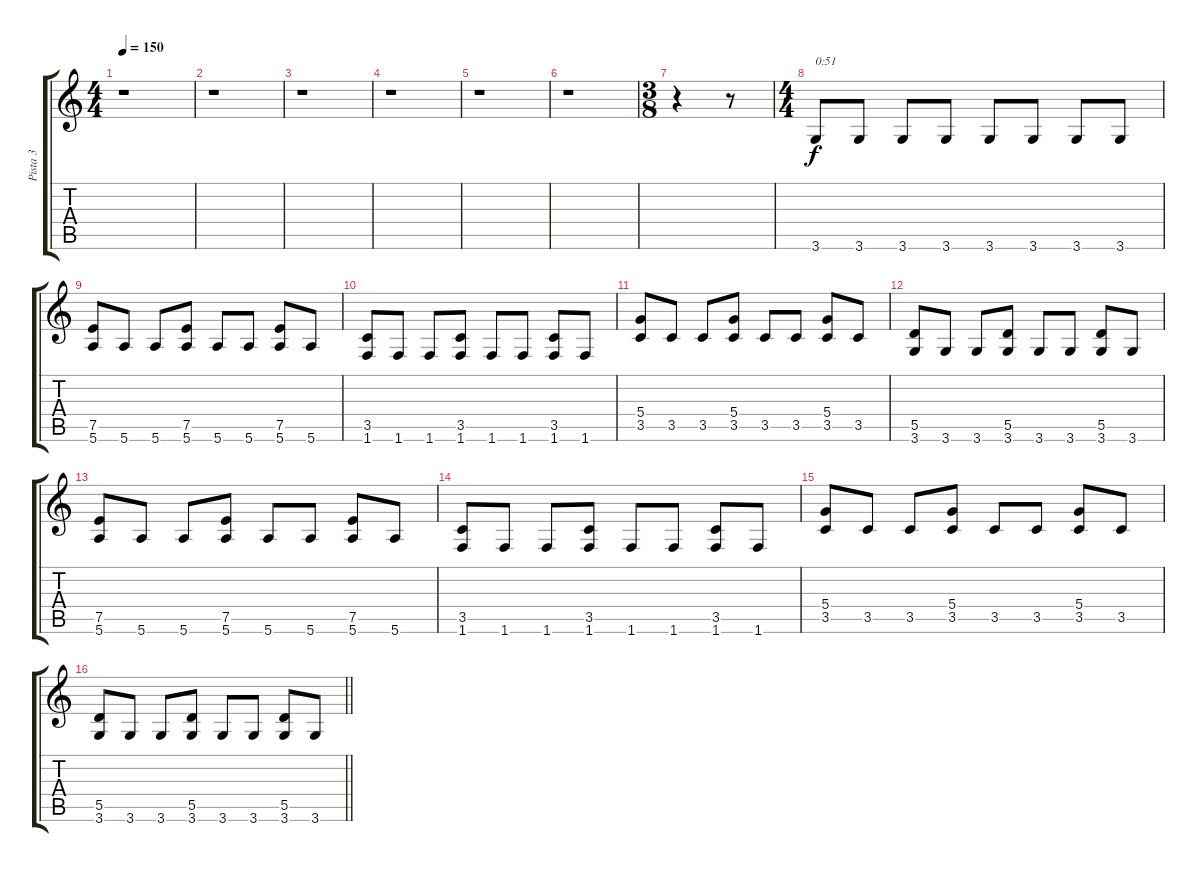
\track ("Pista 3" "Pista 3") {instrument distortionguitar}
\staff {score tabs}
\tuning (E4 B3 G3 D3 A2 E2) {hide}
\ts (4 4)
\tempo 150
\clef g2
\ks c
r.1{dy f} |
r.1 |
r.1 |
r.1 |
r.1 |
r.1 |
\ts (3 8)
r.4 r.8 |
\ts (4 4)
3.6.8{txt "0:51"} 3.6.8 3.6.8 3.6.8 3.6.8 3.6.8 3.6.8 3.6.8 |
(7.5 5.6).8 5.6.8 5.6.8 (7.5 5.6).8 5.6.8 5.6.8 (7.5 5.6).8 5.6.8 |
(3.5 1.6).8 1.6.8 1.6.8 (3.5 1.6).8 1.6.8 1.6.8 (3.5 1.6).8 1.6.8 |
(5.4 3.5).8 3.5.8 3.5.8 (5.4 3.5).8 3.5.8 3.5.8 (5.4 3.5).8 3.5.8 |
(5.5 3.6).8 3.6.8 3.6.8 (5.5 3.6).8 3.6.8 3.6.8 (5.5 3.6).8 3.6.8 |
(7.5 5.6).8 5.6.8 5.6.8 (7.5 5.6).8 5.6.8 5.6.8 (7.5 5.6).8 5.6.8 |
(3.5 1.6).8 1.6.8 1.6.8 (3.5 1.6).8 1.6.8 1.6.8 (3.5 1.6).8 1.6.8 |
(5.4 3.5).8 3.5.8 3.5.8 (5.4 3.5).8 3.5.8 3.5.8 (5.4 3.5).8 3.5.8 |
\barLineRight lightlight
(5.5 3.6).8 3.6.8 3.6.8 (5.5 3.6).8 3.6.8 3.6.8 (5.5 3.6).8 3.6.8
